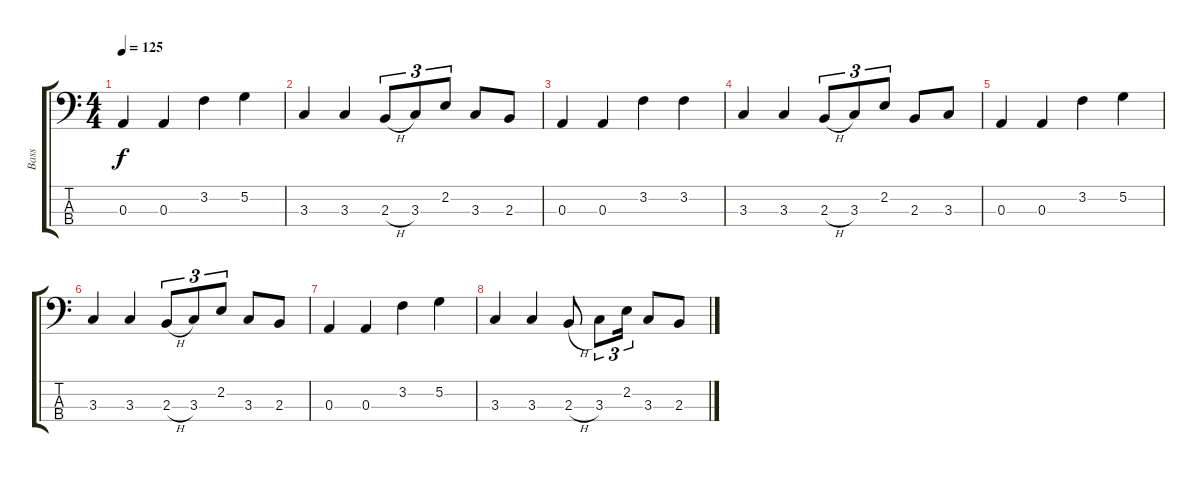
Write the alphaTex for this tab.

\track ("Bass" "Bass") {instrument electricbassfinger}
\staff {score tabs}
\tuning (G2 D2 A1 E1) {hide}
\ts (4 4)
\tempo 125
\clef f4
\ks c
0.3.4{dy f} 0.3.4 3.2.4 5.2.4 |
3.3.4 3.3.4 2.3{h}.8{tu (3 2)} 3.3.8{tu (3 2)} 2.2.8{tu (3 2)} 3.3.8 2.3.8 |
0.3.4 0.3.4 3.2.4 3.2.4 |
3.3.4 3.3.4 2.3{h}.8{tu (3 2)} 3.3.8{tu (3 2)} 2.2.8{tu (3 2)} 2.3.8 3.3.8 |
0.3.4 0.3.4 3.2.4 5.2.4 |
3.3.4 3.3.4 2.3{h}.8{tu (3 2)} 3.3.8{tu (3 2)} 2.2.8{tu (3 2)} 3.3.8 2.3.8 |
0.3.4 0.3.4 3.2.4 5.2.4 |
3.3.4 3.3.4 2.3{h}.8 3.3.8{tu (3 2)} 2.2.16{tu (3 2)} 3.3.8 2.3.8
